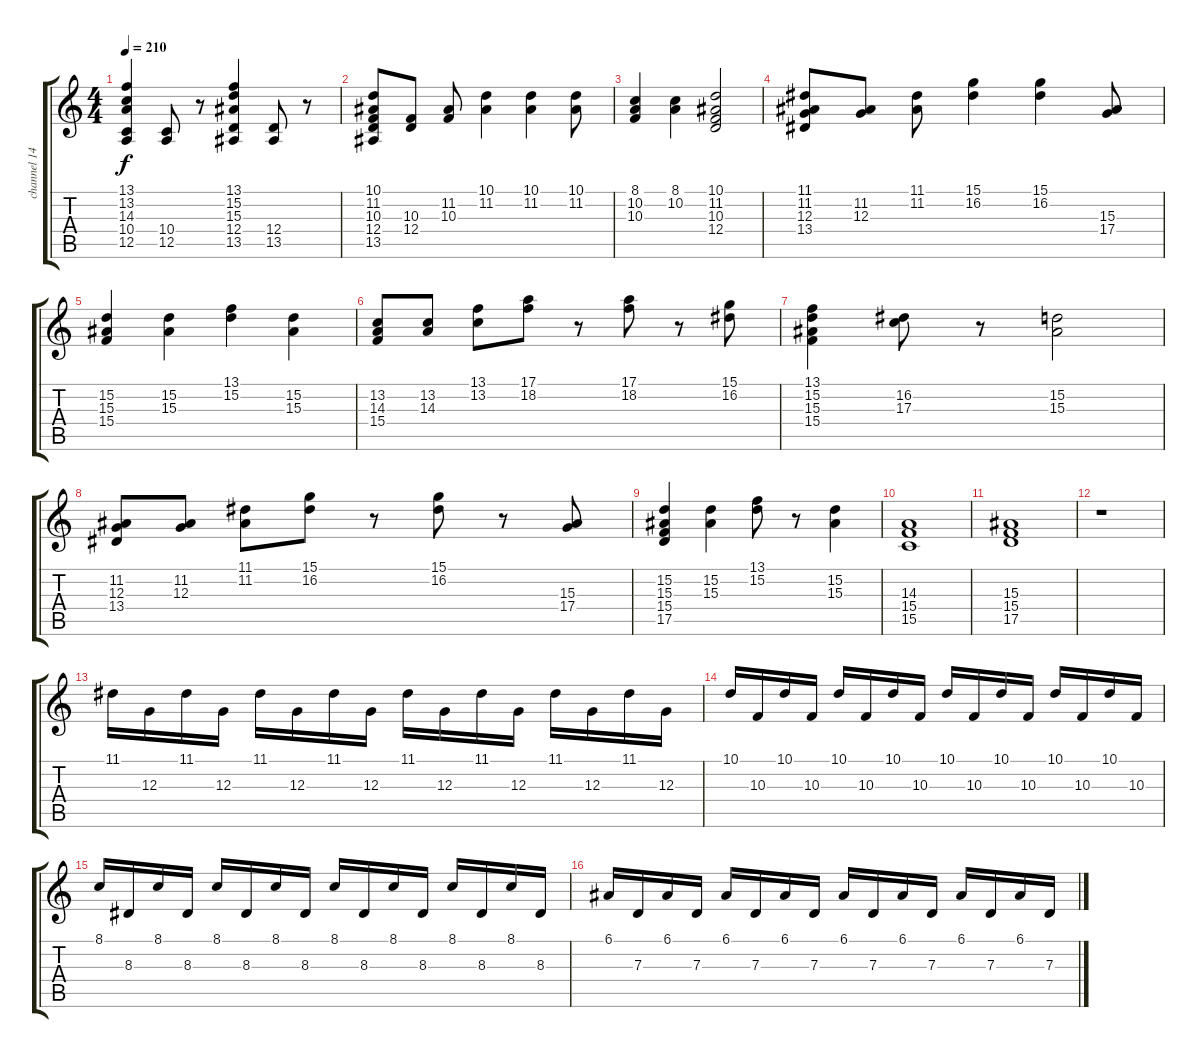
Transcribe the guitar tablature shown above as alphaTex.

\track ("channel 14          " "channel 14") {instrument marimba}
\staff {score tabs}
\tuning (E4 B3 G3 D3 A2 E2) {hide}
\ts (4 4)
\tempo 210
\clef g2
\ks c
(13.1 13.2 14.3 10.4 12.5).4{dy f} (10.4 12.5).8 r.8 (13.1 15.2 15.3 12.4 13.5).4 (12.4 13.5).8 r.8 |
(10.1 11.2 10.3 12.4 13.5).8 (10.3 12.4).8 (11.2 10.3).8 (10.1 11.2).4 (10.1 11.2).4 (10.1 11.2).8 |
(8.1 10.2 10.3).4 (8.1 10.2).4 (10.1 11.2 10.3 12.4).2 |
(11.1 11.2 12.3 13.4).8 (11.2 12.3).8 (11.1 11.2).8 (15.1 16.2).4 (15.1 16.2).4 (15.3 17.4).8 |
(15.2 15.3 15.4).4 (15.2 15.3).4 (13.1 15.2).4 (15.2 15.3).4 |
(13.2 14.3 15.4).8 (13.2 14.3).8 (13.1 13.2).8 (17.1 18.2).8 r.8 (17.1 18.2).8 r.8 (15.1 16.2).8 |
(13.1 15.2 15.3 15.4).4 (16.2 17.3).8 r.8 (15.2 15.3).2 |
(11.2 12.3 13.4).8 (11.2 12.3).8 (11.1 11.2).8 (15.1 16.2).8 r.8 (15.1 16.2).8 r.8 (15.3 17.4).8 |
(15.2 15.3 15.4 17.5).4 (15.2 15.3).4 (13.1 15.2).8 r.8 (15.2 15.3).4 |
(14.3 15.4 15.5).1 |
(15.3 15.4 17.5).1 |
r.1 |
11.1.16 12.3.16 11.1.16 12.3.16 11.1.16 12.3.16 11.1.16 12.3.16 11.1.16 12.3.16 11.1.16 12.3.16 11.1.16 12.3.16 11.1.16 12.3.16 |
10.1.16 10.3.16 10.1.16 10.3.16 10.1.16 10.3.16 10.1.16 10.3.16 10.1.16 10.3.16 10.1.16 10.3.16 10.1.16 10.3.16 10.1.16 10.3.16 |
8.1.16 8.3.16 8.1.16 8.3.16 8.1.16 8.3.16 8.1.16 8.3.16 8.1.16 8.3.16 8.1.16 8.3.16 8.1.16 8.3.16 8.1.16 8.3.16 |
6.1.16 7.3.16 6.1.16 7.3.16 6.1.16 7.3.16 6.1.16 7.3.16 6.1.16 7.3.16 6.1.16 7.3.16 6.1.16 7.3.16 6.1.16 7.3.16
